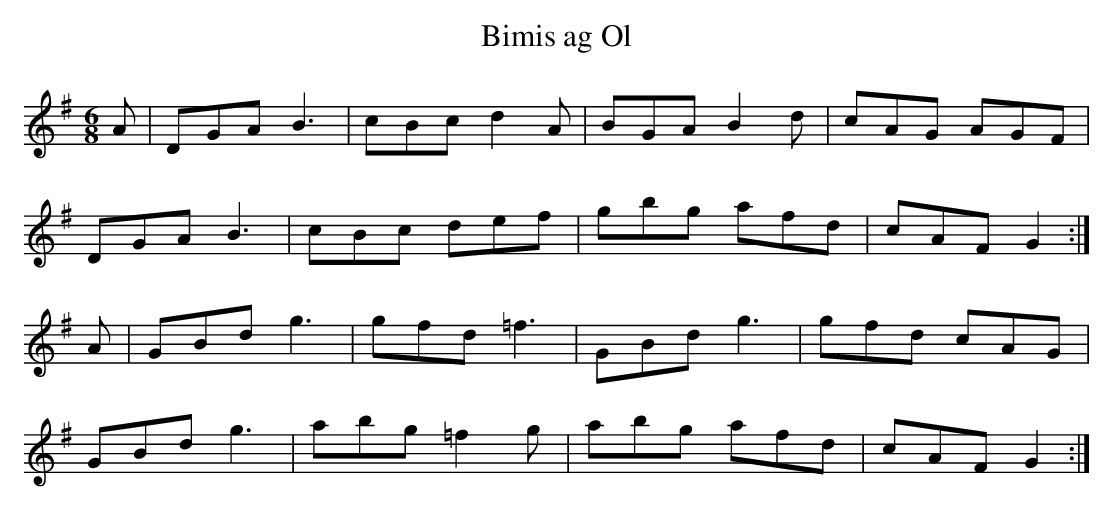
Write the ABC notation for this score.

X:1
T: Bimis ag Ol
L: 1/8
M: 6/8
K: G
A|DGA B3|cBc d2A|BGA B2d|cAG AGF|
DGA B3|cBc def|gbg afd|cAF G2 :|
A|GBd g3|gfd =f3|GBd g3|gfd cAG|
GBd g3|abg =f2g|abg afd|cAF G2 :|
